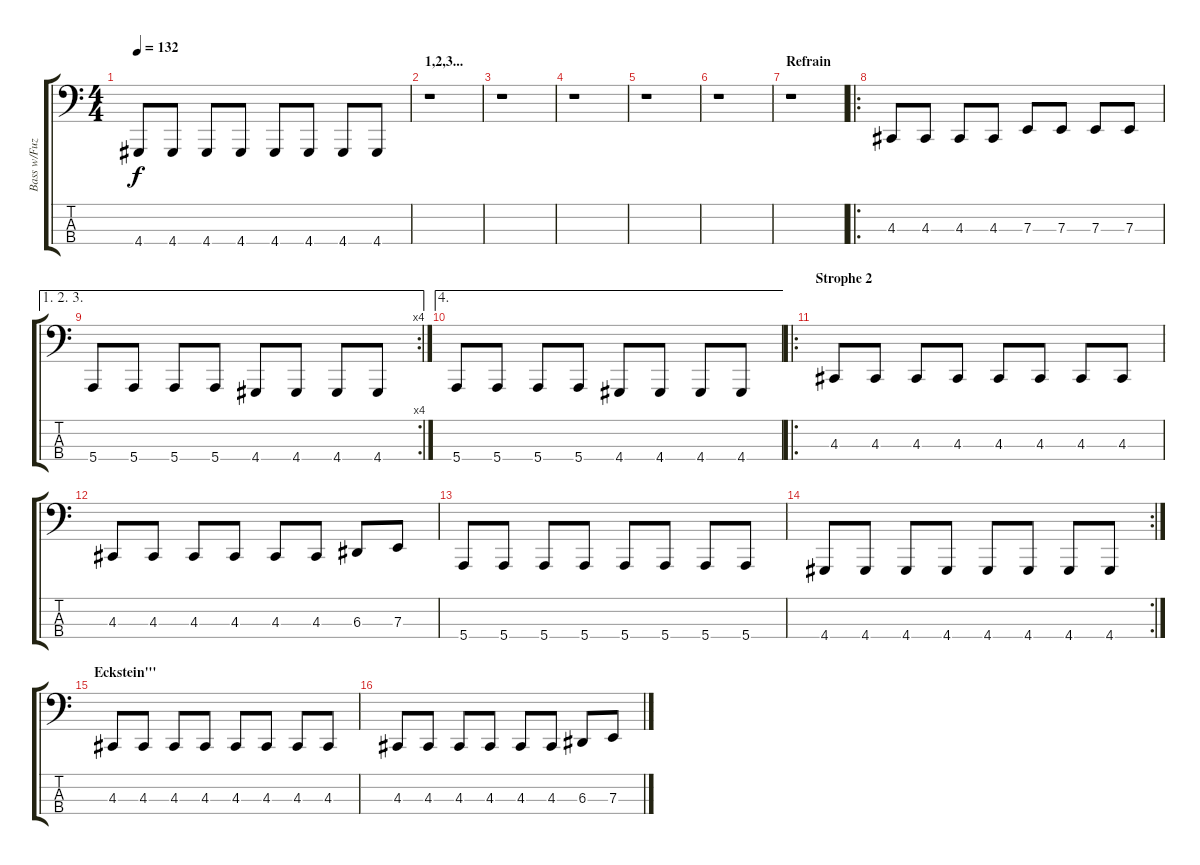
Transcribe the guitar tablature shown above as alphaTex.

\track ("Bass w/Fuzz - ?" "Bass w/Fuz") {instrument lead2sawtooth}
\staff {score tabs}
\tuning (G2 D2 A1 E1) {hide}
\ts (4 4)
\tempo 132
\clef f4
\ks c
4.4.8{dy f} 4.4.8 4.4.8 4.4.8 4.4.8 4.4.8 4.4.8 4.4.8 |
\section ("" "1,2,3...")
r.1 |
r.1 |
r.1 |
r.1 |
r.1 |
\section ("" "Refrain")
r.1 |
\ro
4.3.8 4.3.8 4.3.8 4.3.8 7.3.8 7.3.8 7.3.8 7.3.8 |
\ae (1 2 3)
\rc 4
5.4.8 5.4.8 5.4.8 5.4.8 4.4.8 4.4.8 4.4.8 4.4.8 |
\ae 4
5.4.8 5.4.8 5.4.8 5.4.8 4.4.8 4.4.8 4.4.8 4.4.8 |
\ro
\section ("" "Strophe 2")
4.3.8 4.3.8 4.3.8 4.3.8 4.3.8 4.3.8 4.3.8 4.3.8 |
4.3.8 4.3.8 4.3.8 4.3.8 4.3.8 4.3.8 6.3.8 7.3.8 |
5.4.8 5.4.8 5.4.8 5.4.8 5.4.8 5.4.8 5.4.8 5.4.8 |
\rc 2
4.4.8 4.4.8 4.4.8 4.4.8 4.4.8 4.4.8 4.4.8 4.4.8 |
\section ("" "Eckstein'''")
4.3.8 4.3.8 4.3.8 4.3.8 4.3.8 4.3.8 4.3.8 4.3.8 |
4.3.8 4.3.8 4.3.8 4.3.8 4.3.8 4.3.8 6.3.8 7.3.8
